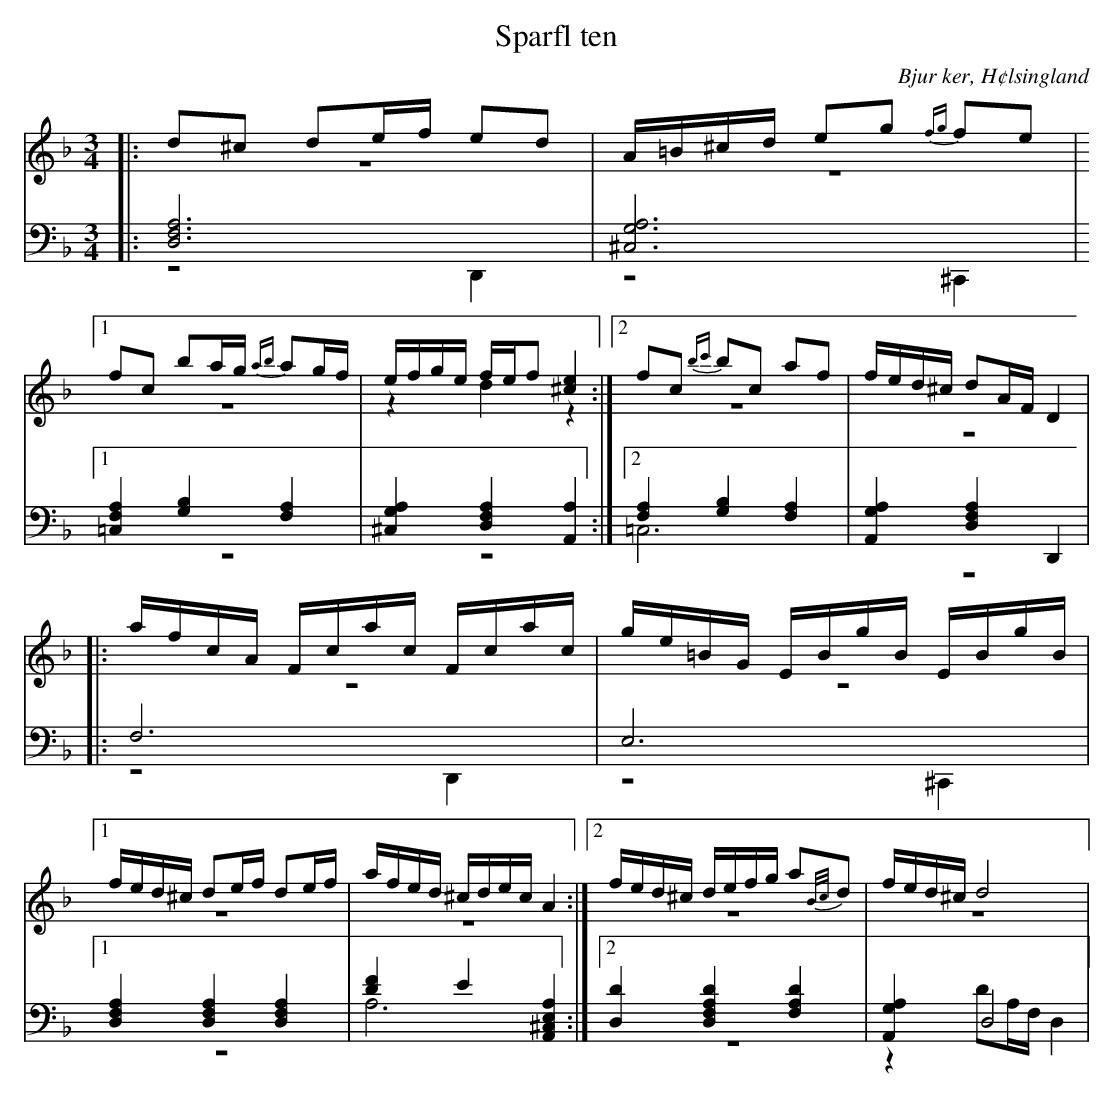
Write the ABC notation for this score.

X:1
T: Sparfl ten
O: Bjur ker, H¢lsingland
M: 3/4
L: 1/8
K: Dm
V:1
V:2 merge
V:3
V:4 merge
V:1
|:d^c de/f/ ed|A/=B/^c/d/ eg {fg}fe|1 fc ba/g/ {ab}ag/f/| e/f/g/e/ f/e/f [^c2e2]:|2 fc {bc'}bc af|f/e/d/^c/ dA/F/ D2|
|:a/f/c/A/  F/c/a/c/ F/c/a/c/|g/e/=B/G/  E/B/g/B/  E/B/g/B/|1 f/e/d/^c/ de/f/ de/f/|a/f/e/d/ ^c/d/e/c/ A2:|2 f/e/d/^c/ d/e/f/g/ a{B/c/}d|f/e/d/^c/ d4|
V:2
|:z6|z6|1 z6|z2 d2 z2:|2 z6|z6|
|:z6|z6|1 z6|z6:|2 z6|z6|
V:3 clef=bass
|:[D,6F,6A,6]|[^C,6G,6A,6]|1 [=C,2F,2A,2] [G,2B,2] [F,2A,2]|[^C,2G,2A,2] [D,2F,2A,2] [A,,2A,2]:|2 [F,2A,2] [G,2B,2] [F,2A,2]|[A,,2G,2A,2] [D,2F,2A,2] D,,2|
|:F,6|E,6|1 [D,2F,2A,2] [D,2F,2A,2] [D,2F,2A,2]|[D2F2] E2 [A,,2^C,2E,2A,2]:|2 [D,2D2] [D,2F,2A,2D2] [F,2A,2D2]|[A,,2G,2A,2] D,4|
V:4 clef=bass
|:z4 D,,2|z4 ^C,,2|1 z6|z6:|2 =C,6|z6|
|:z4 D,,2|z4 ^C,,2|1 z6|A,6:|2 z6|z2 DA,/F,/ D,2|
